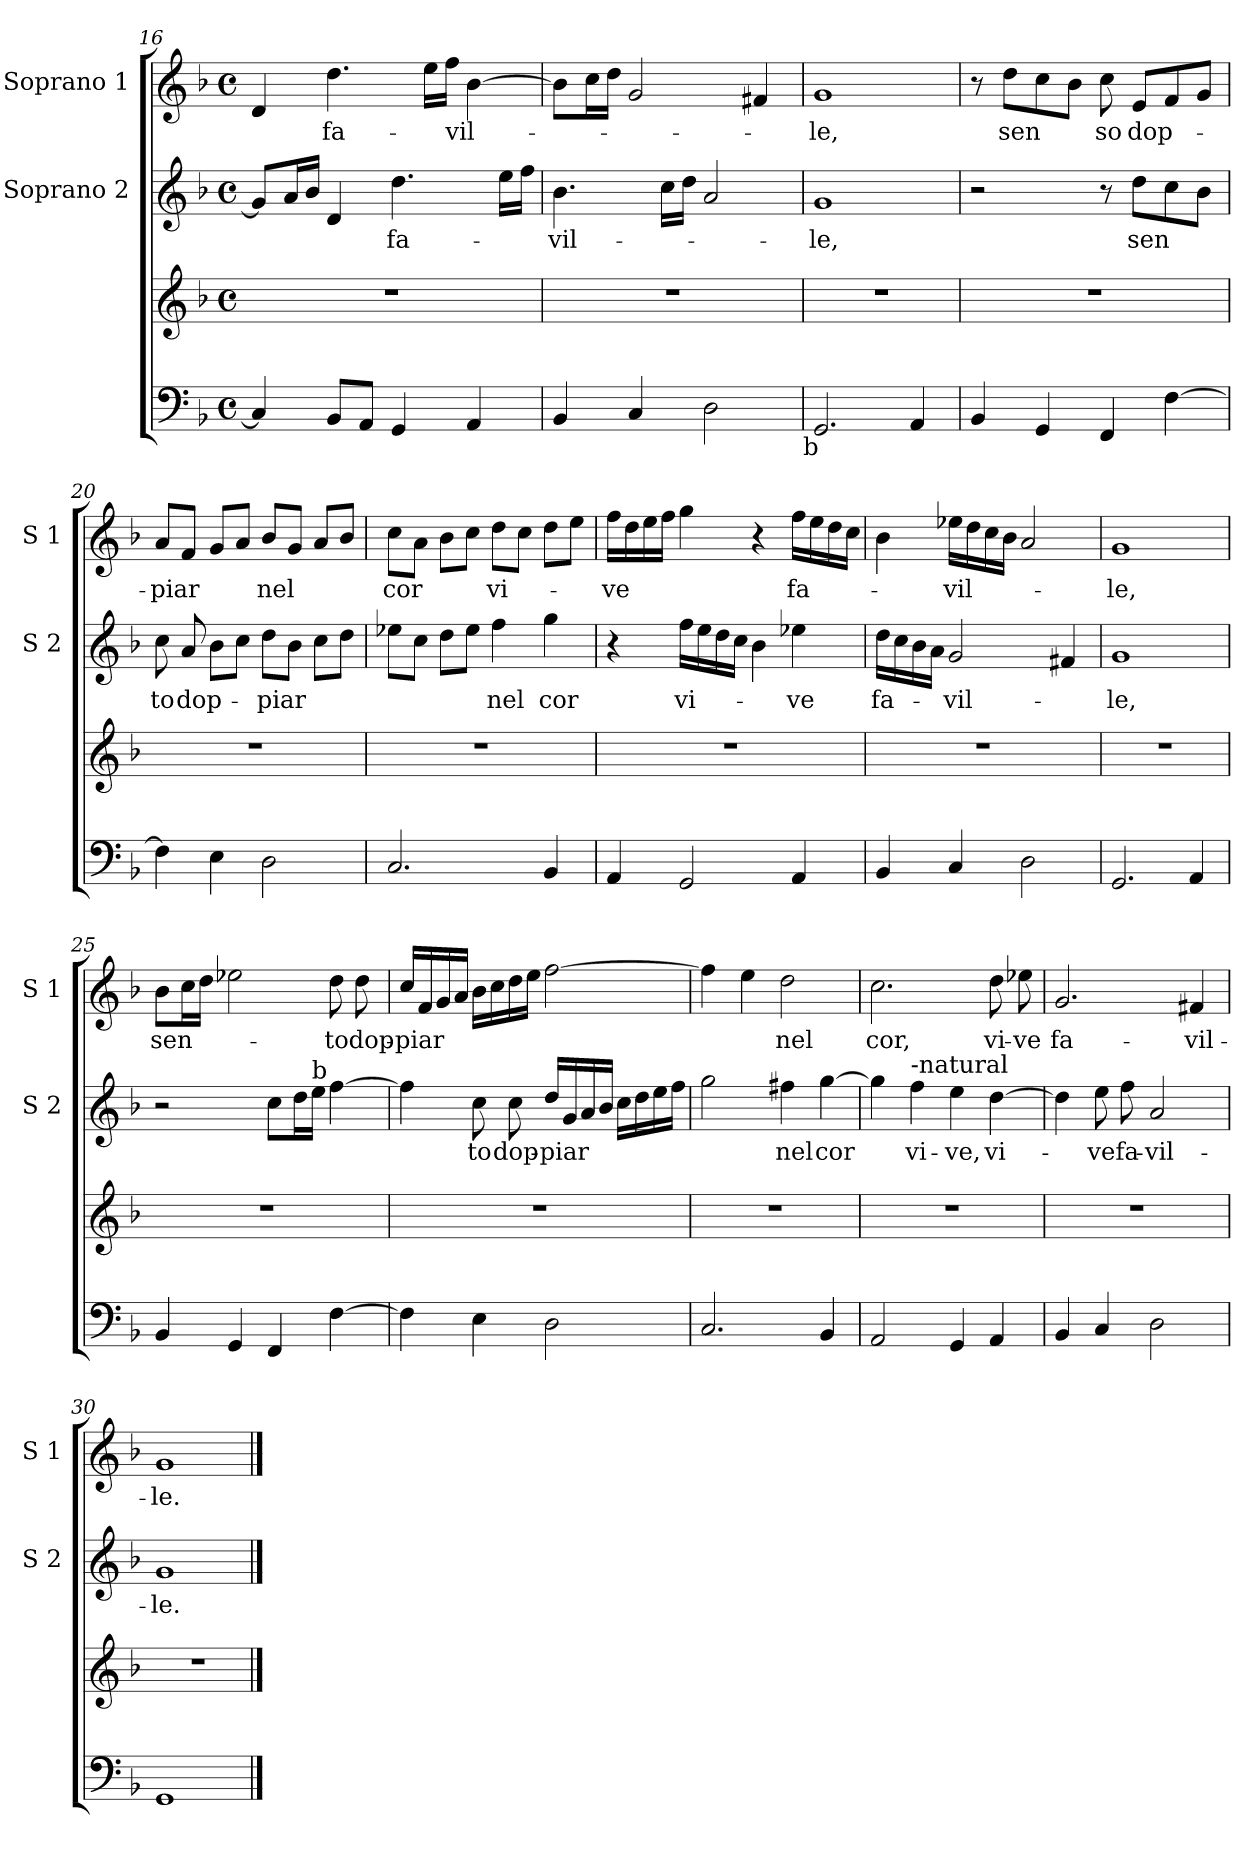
**kern	**kern	**kern	**text	**kern	**text
*part3	*part3	*part2	*part2	*part1	*part1
*staff4	*staff3	*staff2	*staff2	*staff1	*staff1
*	*	*I"Soprano 2	*	*I"Soprano 1	*
*	*	*I'S 2	*	*I'S 1	*
!!LO:PB:g=z
*clefF4	*clefG2	*clefG2	*	*clefG2	*
*k[b-]	*k[b-]	*k[b-]	*	*k[b-]	*
*F:	*F:	*F:	*	*F:	*
*M4/4	*M4/4	*M4/4	*	*M4/4	*
*met(c)	*met(c)	*met(c)	*	*met(c)	*
=16	=16	=16	=16	=16	=16
4C/]	1r	8g/L]	.	4d/	.
.	.	16a/L	.	.	.
.	.	16b-/JJ	.	.	.
!	!	!	!	!	!LO:LY:b
8BB-/L	.	4d/	.	4.dd\	fa-
8AA/J	.	.	.	.	.
!	!	!	!LO:LY:b	!	!
4GG/	.	4.dd\	fa-	.	.
.	.	.	.	16ee\LL	.
.	.	.	.	16ff\JJ	.
!	!	!	!	!	!LO:LY:b
4AA/	.	.	.	[4b-\	-vil-
.	.	16ee\LL	.	.	.
.	.	16ff\JJ	.	.	.
=17	=17	=17	=17	=17	=17
!	!	!	!LO:LY:b	!	!
4BB-/	1r	4.b-\	-vil-	8b-\L]	.
.	.	.	.	16cc\L	.
.	.	.	.	16dd\JJ	.
4C/	.	.	.	2g/	.
.	.	16cc\LL	.	.	.
.	.	16dd\JJ	.	.	.
2D\	.	2a/	.	.	.
.	.	.	.	4f#X/	.
!LO:TX:b:t=b	!	!	!	!	!
=18	=18	=18	=18	=18	=18
!	!	!	!LO:LY:b	!	!LO:LY:b
2.GG/	1r	1g	-le,	1g	-le,
4AA/	.	.	.	.	.
=19	=19	=19	=19	=19	=19
4BB-/	1r	2r	.	8r	.
!	!	!	!	!	!LO:LY:b
.	.	.	.	8dd\L	sen
4GG/	.	.	.	8cc\	.
.	.	.	.	8b-\J	.
!	!	!	!	!	!LO:LY:b
4FF/	.	8r	.	8cc\	so
!	!	!	!LO:LY:b	!	!LO:LY:b
.	.	8dd\L	sen	8e/L	dop-
[4F\	.	8cc\	.	8f/	.
.	.	8b-\J	.	8g/J	.
=20	=20	=20	=20	=20	=20
!	!	!	!LO:LY:b	!	!LO:LY:b
4F\]	1r	8cc\	to	8a/L	-piar
!	!	!	!LO:LY:b	!	!
.	.	8a/	dop-	8f/J	.
4E\	.	8b-\L	.	8g/L	.
.	.	8cc\J	.	8a/J	.
!	!	!	!LO:LY:b	!	!LO:LY:b
2D\	.	8dd\L	-piar	8b-/L	nel
.	.	8b-\J	.	8g/J	.
.	.	8cc\L	.	8a/L	.
.	.	8dd\J	.	8b-/J	.
!!LO:LB:g=z
=21	=21	=21	=21	=21	=21
!	!	!	!	!	!LO:LY:b
2.C/	1r	8ee-X\L	.	8cc\L	cor
.	.	8cc\J	.	8a\J	.
.	.	8dd\L	.	8b-\L	.
.	.	8ee-\J	.	8cc\J	.
!	!	!	!LO:LY:b	!	!LO:LY:b
.	.	4ff\	nel	8dd\L	vi-
.	.	.	.	8cc\J	.
!	!	!	!LO:LY:b	!	!
4BB-/	.	4gg\	cor	8dd\L	.
.	.	.	.	8ee\J	.
=22	=22	=22	=22	=22	=22
!	!	!	!	!	!LO:LY:b
4AA/	1r	4r	.	16ff\LL	-ve
.	.	.	.	16dd\	.
.	.	.	.	16ee\	.
.	.	.	.	16ff\JJ	.
!	!	!	!LO:LY:b	!	!
2GG/	.	16ff\LL	vi-	4gg\	.
.	.	16ee\	.	.	.
.	.	16dd\	.	.	.
.	.	16cc\JJ	.	.	.
.	.	4b-\	.	4r	.
!	!	!	!LO:LY:b	!	!LO:LY:b
4AA/	.	4ee-X\	-ve	16ff\LL	fa-
.	.	.	.	16ee\	.
.	.	.	.	16dd\	.
.	.	.	.	16cc\JJ	.
=23	=23	=23	=23	=23	=23
!	!	!	!LO:LY:b	!	!
4BB-/	1r	16dd\LL	fa-	4b-\	.
.	.	16cc\	.	.	.
.	.	16b-\	.	.	.
.	.	16a\JJ	.	.	.
!	!	!	!LO:LY:b	!	!LO:LY:b
4C/	.	2g/	-vil-	16ee-X\LL	-vil-
.	.	.	.	16dd\	.
.	.	.	.	16cc\	.
.	.	.	.	16b-\JJ	.
2D\	.	.	.	2a/	.
.	.	4f#X/	.	.	.
=24	=24	=24	=24	=24	=24
!	!	!	!LO:LY:b	!	!LO:LY:b
2.GG/	1r	1g	-le,	1g	-le,
4AA/	.	.	.	.	.
=25	=25	=25	=25	=25	=25
!	!	!	!	!	!LO:LY:b
4BB-/	1r	2r	.	8b-\L	sen-
.	.	.	.	16cc\L	.
.	.	.	.	16dd\JJ	.
4GG/	.	.	.	2ee-X\	.
4FF/	.	8cc\L	.	.	.
.	.	16dd\L	.	.	.
!	!	!LO:TX:a:t=b	!	!	!
.	.	16ee\JJ	.	.	.
!	!	!	!	!	!LO:LY:b
[4F\	.	[4ff\	.	8dd\	-to
!	!	!	!	!	!LO:LY:b
.	.	.	.	8dd\	dop-
!!LO:LB:g=z
=26	=26	=26	=26	=26	=26
!	!	!	!	!	!LO:LY:b
4F\]	1r	4ff\]	.	16cc/LL	-piar
.	.	.	.	16f/	.
.	.	.	.	16g/	.
.	.	.	.	16a/JJ	.
!	!	!	!LO:LY:b	!	!
4E\	.	8cc\	to	16b-\LL	.
.	.	.	.	16cc\	.
!	!	!	!LO:LY:b	!	!
.	.	8cc\	dop-	16dd\	.
.	.	.	.	16ee\JJ	.
!	!	!	!LO:LY:b	!	!
2D\	.	16dd/LL	-piar	[2ff\	.
.	.	16g/	.	.	.
.	.	16a/	.	.	.
.	.	16b-/JJ	.	.	.
.	.	16cc\LL	.	.	.
.	.	16dd\	.	.	.
.	.	16ee\	.	.	.
.	.	16ff\JJ	.	.	.
=27	=27	=27	=27	=27	=27
2.C/	1r	2gg\	.	4ff\]	.
.	.	.	.	4ee\	.
!	!	!	!LO:LY:b	!	!LO:LY:b
.	.	4ff#X\	nel	2dd\	nel
!	!	!	!LO:LY:b	!	!
4BB-/	.	[4gg\	cor	.	.
=28	=28	=28	=28	=28	=28
!	!	!	!	!	!LO:LY:b
2AA/	1r	4gg\]	.	2.cc\	cor,
!	!	!LO:TX:a:t=-natural	!	!	!
!	!	!	!LO:LY:b	!	!
.	.	4ff\	vi-	.	.
!	!	!	!LO:LY:b	!	!
4GG/	.	4ee\	-ve,	.	.
!	!	!	!LO:LY:b	!	!LO:LY:b
4AA/	.	[4dd\	vi-	8dd\	vi-
!	!	!	!	!	!LO:LY:b
.	.	.	.	8ee-X\	-ve
=29	=29	=29	=29	=29	=29
!	!	!	!	!	!LO:LY:b
4BB-/	1r	4dd\]	.	2.g/	fa-
!	!	!	!LO:LY:b	!	!
4C/	.	8ee\	-ve	.	.
!	!	!	!LO:LY:b	!	!
.	.	8ff\	fa-	.	.
!	!	!	!LO:LY:b	!	!
2D\	.	2a/	-vil-	.	.
!	!	!	!	!	!LO:LY:b
.	.	.	.	4f#X/	-vil-
=30	=30	=30	=30	=30	=30
!	!	!	!LO:LY:b	!	!LO:LY:b
1GG	1r	1g	-le.	1g	-le.
==	==	==	==	==	==
*-	*-	*-	*-	*-	*-
